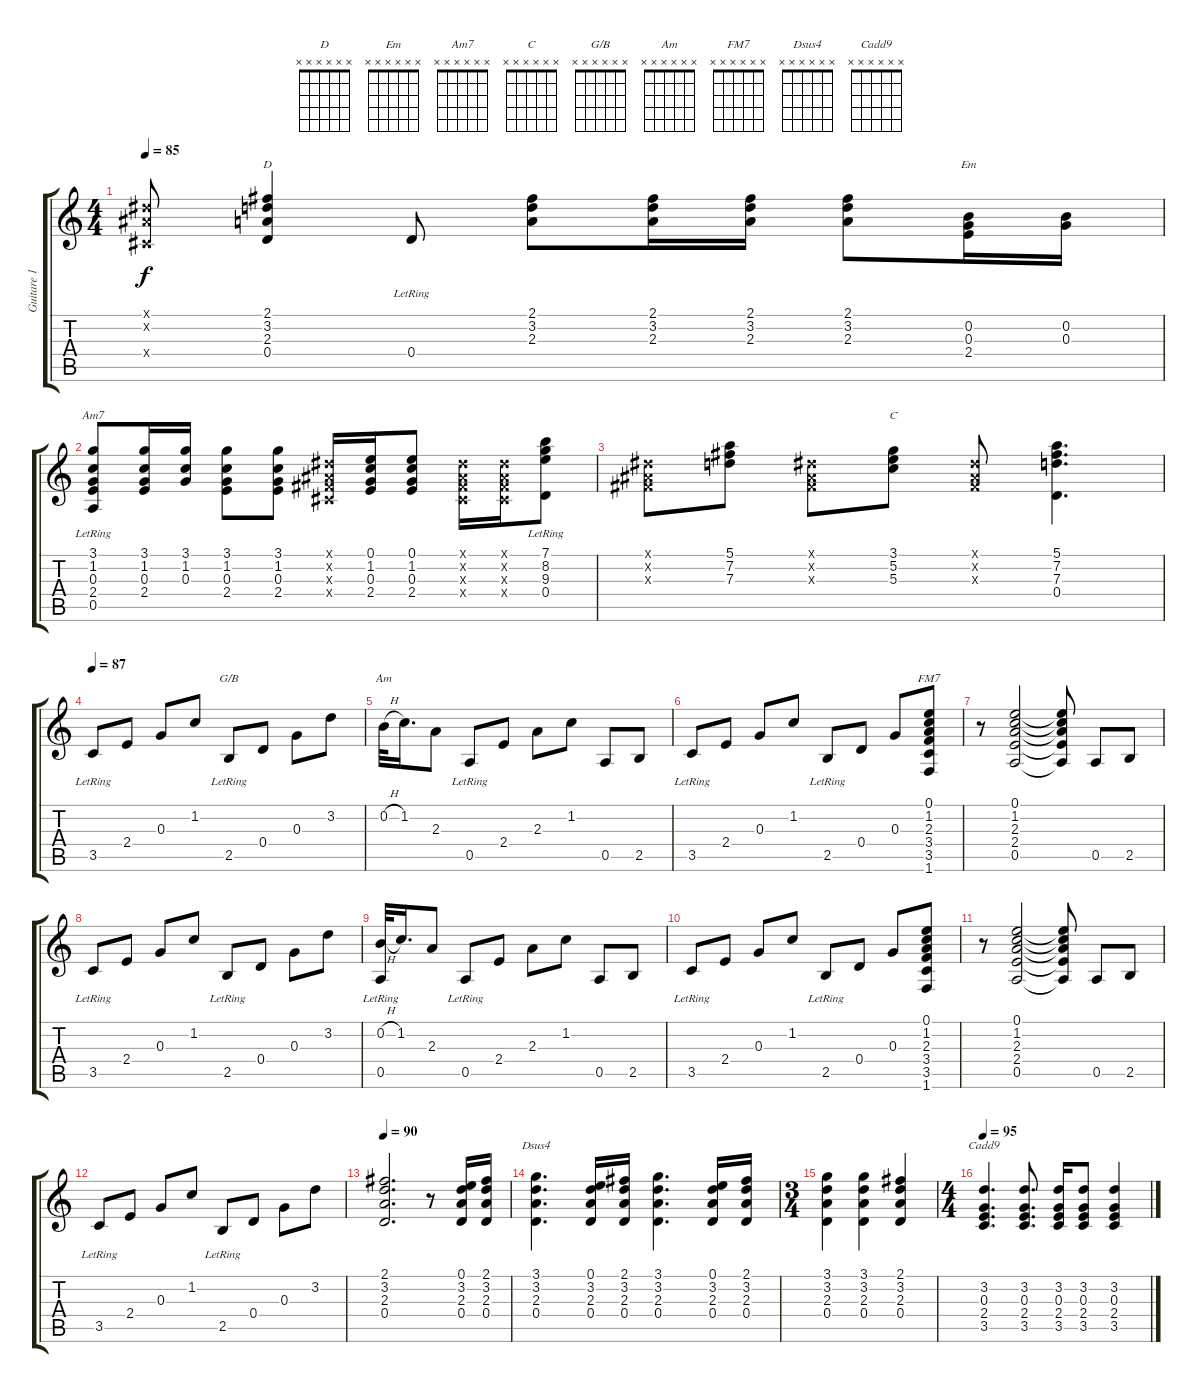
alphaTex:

\track ("Guitare 1" "Guitare 1") {instrument acousticguitarnylon}
\staff {score tabs}
\tuning (E4 B3 G3 D3 A2 E2) {hide}
\chord ("D" x x x x x x)
\chord ("Em" x x x x x x)
\chord ("Am7" x x x x x x)
\chord ("C" x x x x x x)
\chord ("G/B" x x x x x x)
\chord ("Am" x x x x x x)
\chord ("FM7" x x x x x x)
\chord ("Dsus4" x x x x x x)
\chord ("Cadd9" x x x x x x)
\ts (4 4)
\tempo 85
\clef g2
\ks c
(-1.1{x} -1.2{x} -1.4{x}).8{dy f} (2.1 3.2 2.3 0.4).4{ch "D"} 0.4{lr}.8 (2.1 3.2 2.3).8 (2.1 3.2 2.3).16 (2.1 3.2 2.3).16 (2.1 3.2 2.3).8 (0.2 0.3 2.4).16{ch "Em"} (0.2 0.3).16 |
(3.1 1.2 0.3 2.4 0.5{lr}).8{ch "Am7"} (3.1 1.2 0.3 2.4).16 (3.1 1.2 0.3).16 (3.1 1.2 0.3 2.4).8 (3.1 1.2 0.3 2.4).8 (-1.1{x} -1.2{x} -1.3{x} -1.4{x}).16 (0.1 1.2 0.3 2.4).16 (0.1 1.2 0.3 2.4).8 (-1.1{x} -1.2{x} -1.3{x} -1.4{x}).16 (-1.1{x} -1.2{x} -1.3{x} -1.4{x}).16 (7.1 8.2 9.3 0.4{lr}).8 |
(-1.1{x} -1.2{x} -1.3{x}).8 (5.1 7.2 7.3).8 (-1.1{x} -1.2{x} -1.3{x}).8 (3.1 5.2 5.3).8{ch "C"} (-1.1{x} -1.2{x} -1.3{x}).8 (5.1 7.2 7.3 0.4).4{d} |
\tempo 87
3.5{lr}.8 2.4.8 0.3.8 1.2.8 2.5{lr}.8{ch "G/B"} 0.4.8 0.3.8 3.2.8 |
0.2{h}.32{ch "Am"} 1.2.16{d} 2.3.8 0.5{lr}.8 2.4.8 2.3.8 1.2.8 0.5.8 2.5.8 |
3.5{lr}.8 2.4.8 0.3.8 1.2.8 2.5{lr}.8 0.4.8 0.3.8 (0.1 1.2 2.3 3.4 3.5 1.6).8{ch "FM7"} |
r.8 (0.1 1.2 2.3 2.4 0.5).2 (0.1{t} 1.2{t} 2.3{t} 2.4{t} 0.5{t}).8 0.5.8 2.5.8 |
3.5{lr}.8 2.4.8 0.3.8 1.2.8 2.5{lr}.8 0.4.8 0.3.8 3.2.8 |
(0.2{h} 0.5{lr}).32 1.2.16{d} 2.3.8 0.5{lr}.8 2.4.8 2.3.8 1.2.8 0.5.8 2.5.8 |
3.5{lr}.8 2.4.8 0.3.8 1.2.8 2.5{lr}.8 0.4.8 0.3.8 (0.1 1.2 2.3 3.4 3.5 1.6).8 |
r.8 (0.1 1.2 2.3 2.4 0.5).2 (0.1{t} 1.2{t} 2.3{t} 2.4{t} 0.5{t}).8 0.5.8 2.5.8 |
3.5{lr}.8 2.4.8 0.3.8 1.2.8 2.5{lr}.8 0.4.8 0.3.8 3.2.8 |
\tempo 90
(2.1 3.2 2.3 0.4).2{d} r.8 (0.1 3.2 2.3 0.4).16 (2.1 3.2 2.3 0.4).16 |
(3.1 3.2 2.3 0.4).4{d ch "Dsus4"} (0.1 3.2 2.3 0.4).16 (2.1 3.2 2.3 0.4).16 (3.1 3.2 2.3 0.4).4{d} (0.1 3.2 2.3 0.4).16 (2.1 3.2 2.3 0.4).16 |
\ts (3 4)
(3.1 3.2 2.3 0.4).4 (3.1 3.2 2.3 0.4).4 (2.1 3.2 2.3 0.4).4 |
\ts (4 4)
\tempo 95
(3.2 0.3 2.4 3.5).4{d ch "Cadd9"} (3.2 0.3 2.4 3.5).8{d} (3.2 0.3 2.4 3.5).16 (3.2 0.3 2.4 3.5).8 (3.2 0.3 2.4 3.5).4
